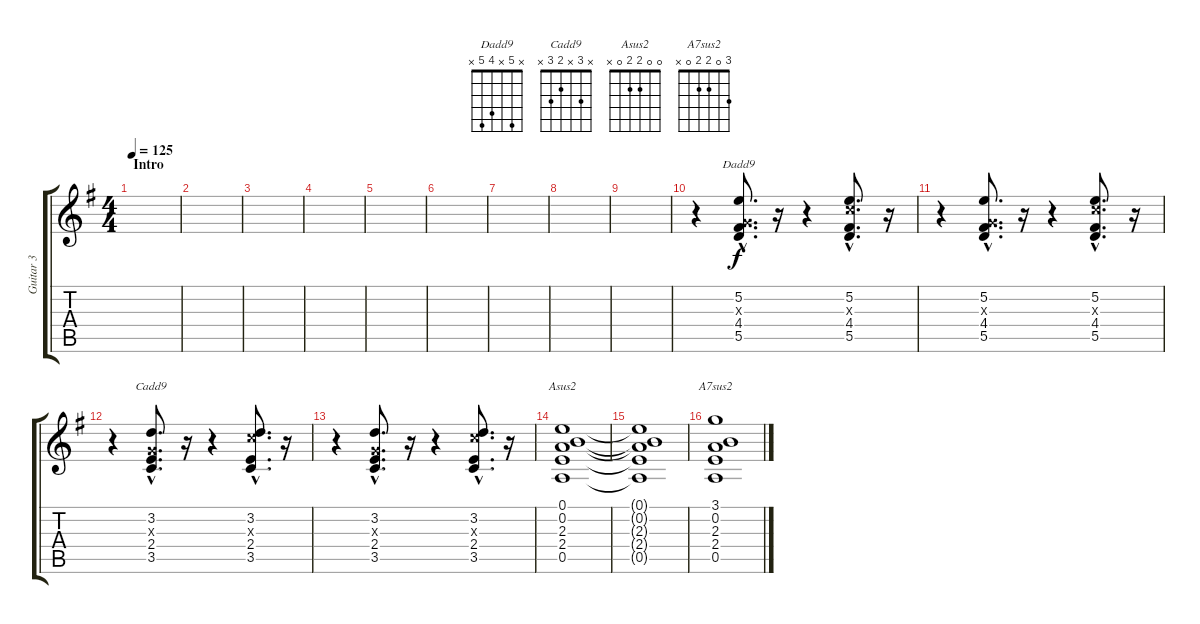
\track ("Guitar 3" "Guitar 3") {instrument distortionguitar}
\staff {score tabs}
\tuning (E4 B3 G3 D3 A2 D2) {hide}
\chord ("Dadd9" x 5 x 4 5 x)
\chord ("Cadd9" x 3 x 2 3 x)
\chord ("Asus2" 0 0 2 2 0 x)
\chord ("A7sus2" 3 0 2 2 0 x)
\ts (4 4)
\section ("" "Intro")
\tempo 125
\clef g2
\ks eminor
|
|
|
|
|
|
|
|
|
r.4 (5.2{hac} 0.3{hac x} 4.4{hac} 5.5{hac}).8{d ch "Dadd9"} r.16 r.4 (5.2{hac} 5.3{hac x} 4.4{hac} 5.5{hac}).8{d} r.16 |
r.4 (5.2{hac} 0.3{hac x} 4.4{hac} 5.5{hac}).8{d} r.16 r.4 (5.2{hac} 5.3{hac x} 4.4{hac} 5.5{hac}).8{d} r.16 |
r.4 (3.2{hac} 0.3{hac x} 2.4{hac} 3.5{hac}).8{d ch "Cadd9"} r.16 r.4 (3.2{hac} 5.3{hac x} 2.4{hac} 3.5{hac}).8{d} r.16 |
r.4 (3.2{hac} 0.3{hac x} 2.4{hac} 3.5{hac}).8{d} r.16 r.4 (3.2{hac} 5.3{hac x} 2.4{hac} 3.5{hac}).8{d} r.16 |
(0.1 0.2 2.3 2.4 0.5).1{ch "Asus2"} |
(0.1{t} 0.2{t} 2.3{t} 2.4{t} 0.5{t}).1 |
(3.1 0.2 2.3 2.4 0.5).1{ch "A7sus2"}
